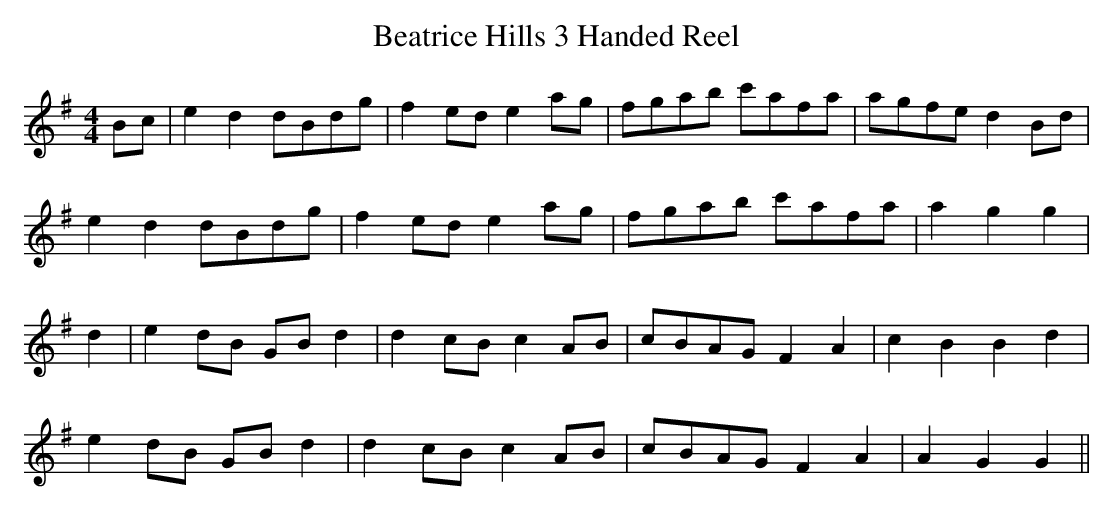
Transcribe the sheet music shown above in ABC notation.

X:1
T:Beatrice Hills 3 Handed Reel
M:4/4
L:1/8
K:G
Bc|e2 d2 dBdg|f2 ed e2 ag|fgab c'afa|agfe d2 Bd|
e2 d2 dBdg|f2 ed e2 ag|fgab c'afa|a2 g2 g2|
d2|e2 dB GB d2|d2 cB c2 AB|cBAG F2 A2|c2 B2 B2 d2|
e2 dB GB d2|d2 cB c2 AB|cBAG F2 A2|A2 G2 G2||
